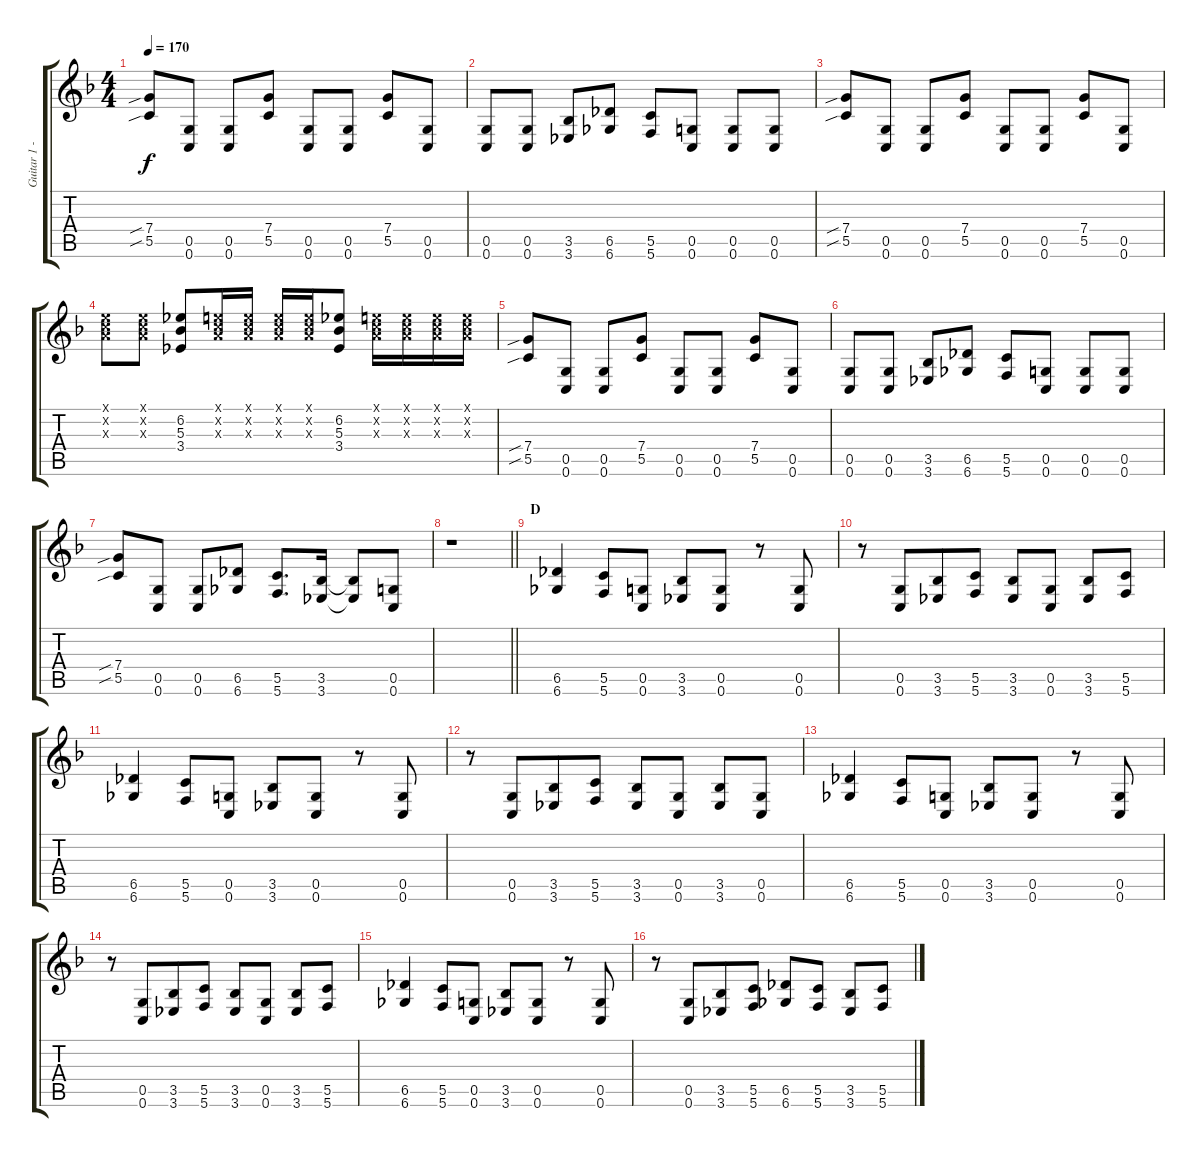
\track ("Guitar 1 - Uruha" "Guitar 1 -") {instrument distortionguitar}
\staff {score tabs}
\tuning (D4 A3 F3 C3 G2 C2) {hide}
\ts (4 4)
\tempo 170
\clef g2
\ks f
(7.4{sib} 5.5{sib}).8{dy f} (0.5 0.6).8 (0.5 0.6).8 (7.4 5.5).8 (0.5 0.6).8 (0.5 0.6).8 (7.4 5.5).8 (0.5 0.6).8 |
(0.5 0.6).8 (0.5 0.6).8 (3.5 3.6).8 (6.5 6.6).8 (5.5 5.6).8 (0.5 0.6).8 (0.5 0.6).8 (0.5 0.6).8 |
(7.4{sib} 5.5{sib}).8 (0.5 0.6).8 (0.5 0.6).8 (7.4 5.5).8 (0.5 0.6).8 (0.5 0.6).8 (7.4 5.5).8 (0.5 0.6).8 |
(2.1{x} 3.2{x} 4.3{x}).8 (2.1{x} 3.2{x} 4.3{x}).8 (6.2 5.3 3.4).8 (2.1{x} 3.2{x} 4.3{x}).16 (2.1{x} 3.2{x} 4.3{x}).16 (2.1{x} 3.2{x} 4.3{x}).16 (2.1{x} 3.2{x} 4.3{x}).16 (6.2 5.3 3.4).8 (2.1{x} 3.2{x} 4.3{x}).16 (2.1{x} 3.2{x} 4.3{x}).16 (2.1{x} 3.2{x} 4.3{x}).16 (2.1{x} 3.2{x} 4.3{x}).16 |
(7.4{sib} 5.5{sib}).8 (0.5 0.6).8 (0.5 0.6).8 (7.4 5.5).8 (0.5 0.6).8 (0.5 0.6).8 (7.4 5.5).8 (0.5 0.6).8 |
(0.5 0.6).8 (0.5 0.6).8 (3.5 3.6).8 (6.5 6.6).8 (5.5 5.6).8 (0.5 0.6).8 (0.5 0.6).8 (0.5 0.6).8 |
(7.4{sib} 5.5{sib}).8 (0.5 0.6).8 (0.5 0.6).8 (6.5 6.6).8 (5.5 5.6).8{d} (3.5 3.6).16 (3.5{t} 3.6{t}).8 (0.5 0.6).8 |
\barLineRight lightlight
r.1 |
\section ("" "D")
(6.5 6.6).4 (5.5 5.6).8 (0.5 0.6).8 (3.5 3.6).8 (0.5 0.6).8 r.8 (0.5 0.6).8 |
r.8 (0.5 0.6).8{beam merge} (3.5 3.6).8 (5.5 5.6).8 (3.5 3.6).8 (0.5 0.6).8 (3.5 3.6).8 (5.5 5.6).8 |
(6.5 6.6).4 (5.5 5.6).8 (0.5 0.6).8 (3.5 3.6).8 (0.5 0.6).8 r.8 (0.5 0.6).8 |
r.8 (0.5 0.6).8{beam merge} (3.5 3.6).8 (5.5 5.6).8 (3.5 3.6).8 (0.5 0.6).8 (3.5 3.6).8 (0.5 0.6).8 |
(6.5 6.6).4 (5.5 5.6).8 (0.5 0.6).8 (3.5 3.6).8 (0.5 0.6).8 r.8 (0.5 0.6).8 |
r.8 (0.5 0.6).8{beam merge} (3.5 3.6).8 (5.5 5.6).8 (3.5 3.6).8 (0.5 0.6).8 (3.5 3.6).8 (5.5 5.6).8 |
(6.5 6.6).4 (5.5 5.6).8 (0.5 0.6).8 (3.5 3.6).8 (0.5 0.6).8 r.8 (0.5 0.6).8 |
r.8 (0.5 0.6).8{beam merge} (3.5 3.6).8 (5.5 5.6).8 (6.5 6.6).8 (5.5 5.6).8 (3.5 3.6).8 (5.5 5.6).8
